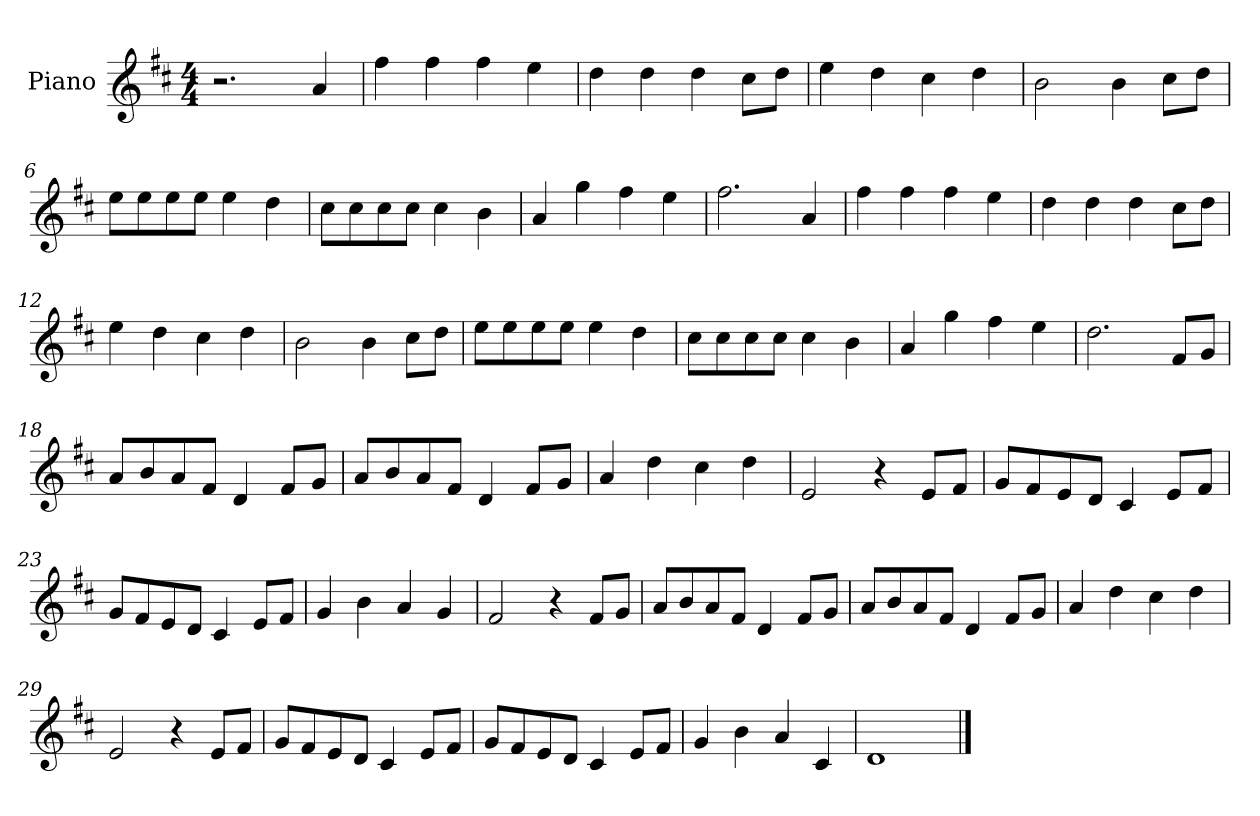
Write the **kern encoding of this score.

**kern
*part1
*staff1
*I"Piano
*I'Pno
*clefG2
*k[f#c#]
*M4/4
=1
2.r
4a/
=2
4ff#\
4ff#\
4ff#\
4ee\
=3
4dd\
4dd\
4dd\
8cc#\L
8dd\J
=4
4ee\
4dd\
4cc#\
4dd\
=5
2b\
4b\
8cc#\L
8dd\J
=6
8ee\L
8ee\
8ee\
8ee\J
4ee\
4dd\
=7
8cc#\L
8cc#\
8cc#\
8cc#\J
4cc#\
4b\
=8
4a/
4gg\
4ff#\
4ee\
=9
2.ff#\
4a/
=10
4ff#\
4ff#\
4ff#\
4ee\
=11
4dd\
4dd\
4dd\
8cc#\L
8dd\J
=12
4ee\
4dd\
4cc#\
4dd\
=13
2b\
4b\
8cc#\L
8dd\J
=14
8ee\L
8ee\
8ee\
8ee\J
4ee\
4dd\
=15
8cc#\L
8cc#\
8cc#\
8cc#\J
4cc#\
4b\
=16
4a/
4gg\
4ff#\
4ee\
=17
2.dd\
8f#/L
8g/J
=18
8a/L
8b/
8a/
8f#/J
4d/
8f#/L
8g/J
=19
8a/L
8b/
8a/
8f#/J
4d/
8f#/L
8g/J
=20
4a/
4dd\
4cc#\
4dd\
=21
2e/
4r
8e/L
8f#/J
=22
8g/L
8f#/
8e/
8d/J
4c#/
8e/L
8f#/J
=23
8g/L
8f#/
8e/
8d/J
4c#/
8e/L
8f#/J
=24
4g/
4b\
4a/
4g/
=25
2f#/
4r
8f#/L
8g/J
=26
8a/L
8b/
8a/
8f#/J
4d/
8f#/L
8g/J
=27
8a/L
8b/
8a/
8f#/J
4d/
8f#/L
8g/J
=28
4a/
4dd\
4cc#\
4dd\
=29
2e/
4r
8e/L
8f#/J
=30
8g/L
8f#/
8e/
8d/J
4c#/
8e/L
8f#/J
=31
8g/L
8f#/
8e/
8d/J
4c#/
8e/L
8f#/J
=32
4g/
4b\
4a/
4c#/
=33
1d
==
*-
